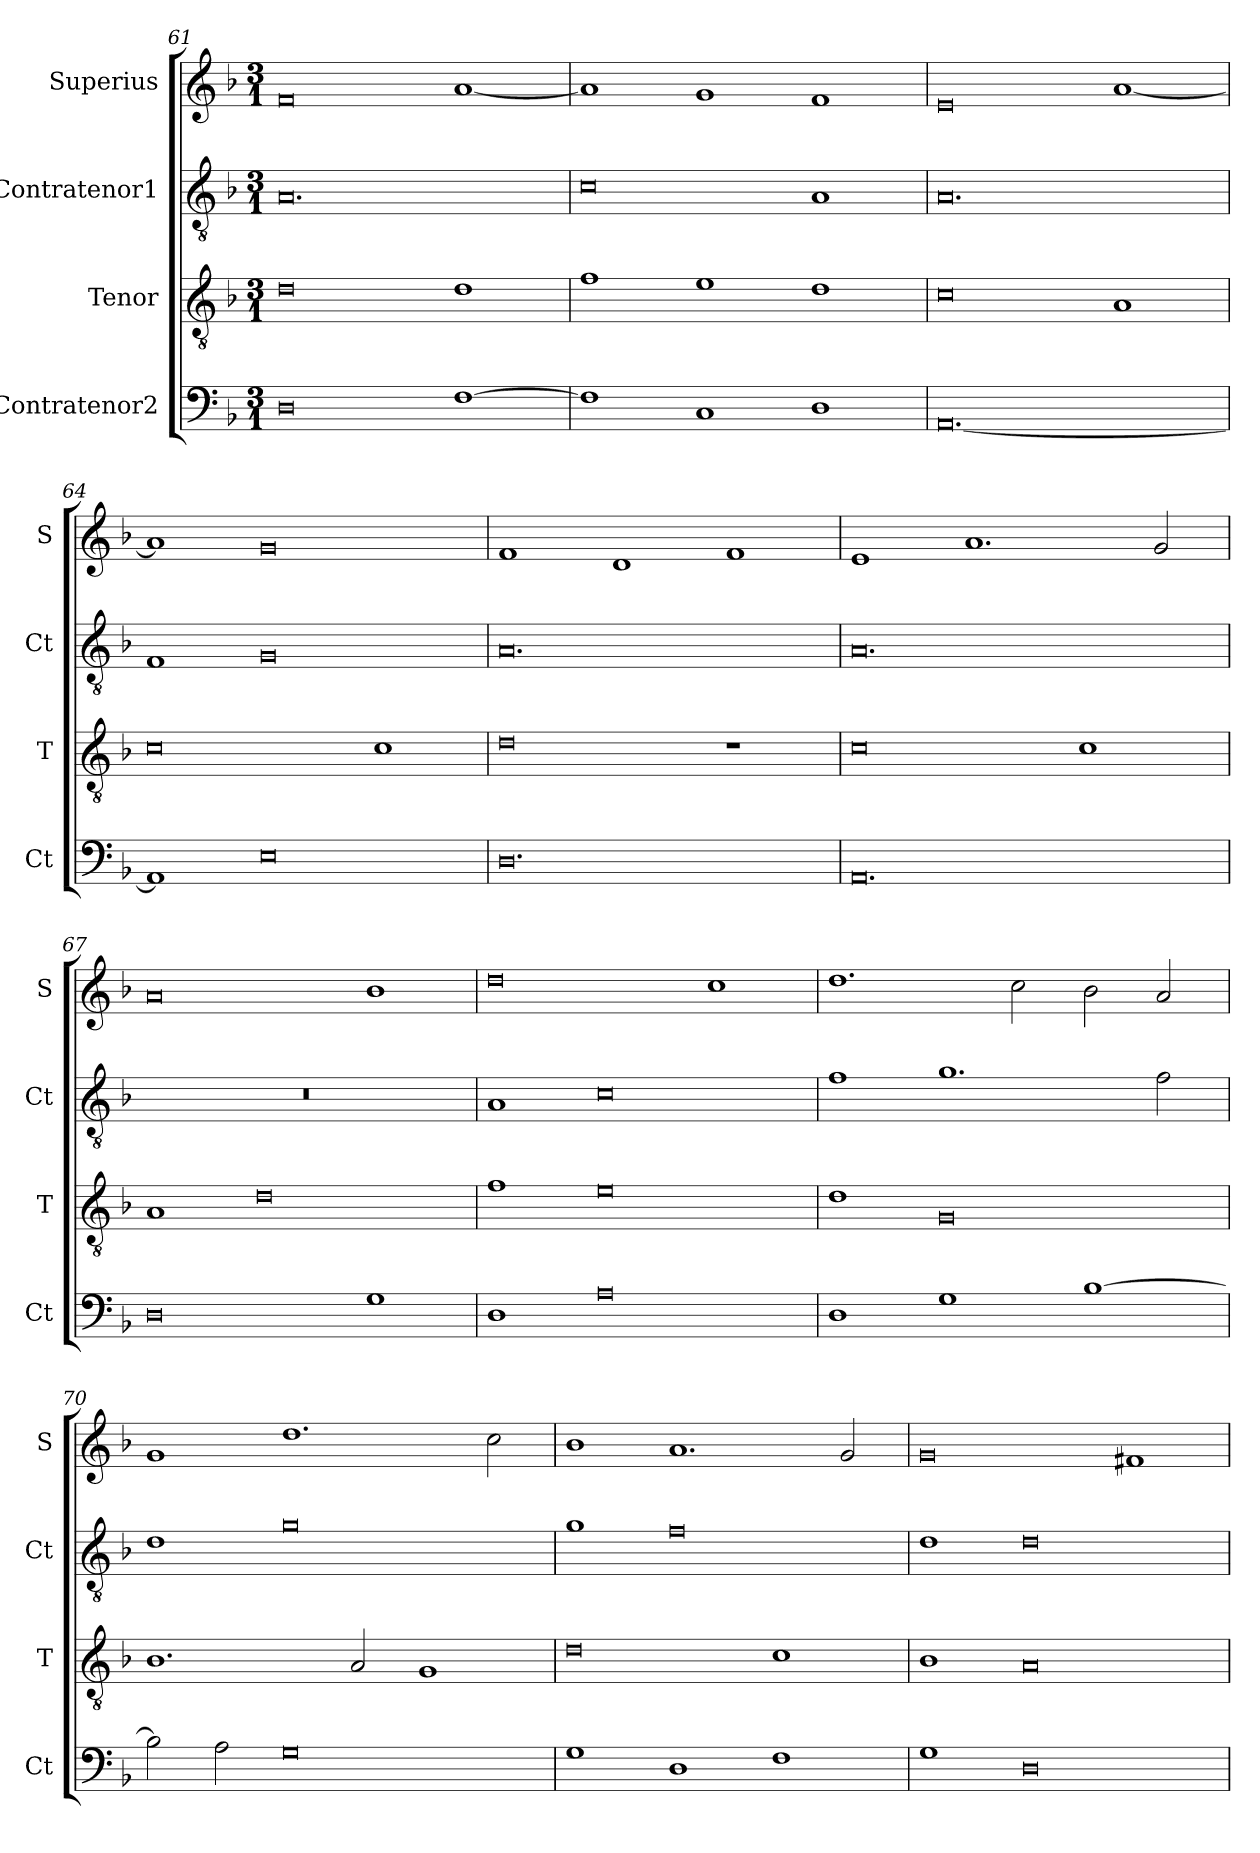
**kern	**kern	**kern	**kern
*part4	*part3	*part2	*part1
*staff4	*staff3	*staff2	*staff1
*I"Contratenor2	*I"Tenor	*I"Contratenor1	*I"Superius
*I'Ct	*I'T	*I'Ct	*I'S
*clefF4	*clefGv2	*clefGv2	*clefG2
*k[b-]	*k[b-]	*k[b-]	*k[b-]
*M3/1	*M3/1	*M3/1	*M3/1
=61	=61	=61	=61
0D	0d	0.A	0f
[1F	1d	.	[1a
=62	=62	=62	=62
1F]	1f	0c	1a]
1C	1e	.	1g
1D	1d	1A	1f
=63	=63	=63	=63
[0.AA	0c	0.A	0e
.	1A	.	[1a
=64	=64	=64	=64
1AA]	0c	1F	1a]
0E	.	0G	0g
.	1c	.	.
=65	=65	=65	=65
0.D	0d	0.A	1f
.	.	.	1d
.	1r	.	1f
=66	=66	=66	=66
0.AA	0c	0.A	1e
.	.	.	1.a
.	1c	.	.
.	.	.	2g
=67	=67	=67	=67
0D	1A	0.r	0a
.	0d	.	.
1G	.	.	1b-
=68	=68	=68	=68
1D	1f	1A	0dd
0A	0e	0c	.
.	.	.	1cc
=69	=69	=69	=69
1D	1d	1f	1.dd
1G	0G	1.g	.
.	.	.	2cc
[1B-	.	.	2b-
.	.	2f	2a
=70	=70	=70	=70
2B-]	1.B-	1d	1g
2A	.	.	.
0G	.	0g	1.dd
.	2A	.	.
.	1G	.	.
.	.	.	2cc
=71	=71	=71	=71
1G	0d	1g	1b-
1D	.	0f	1.a
1F	1c	.	.
.	.	.	2g
=72	=72	=72	=72
1G	1B-	1d	0g
0D	0A	0d	.
.	.	.	1f#X
=	=	=	=
*-	*-	*-	*-
